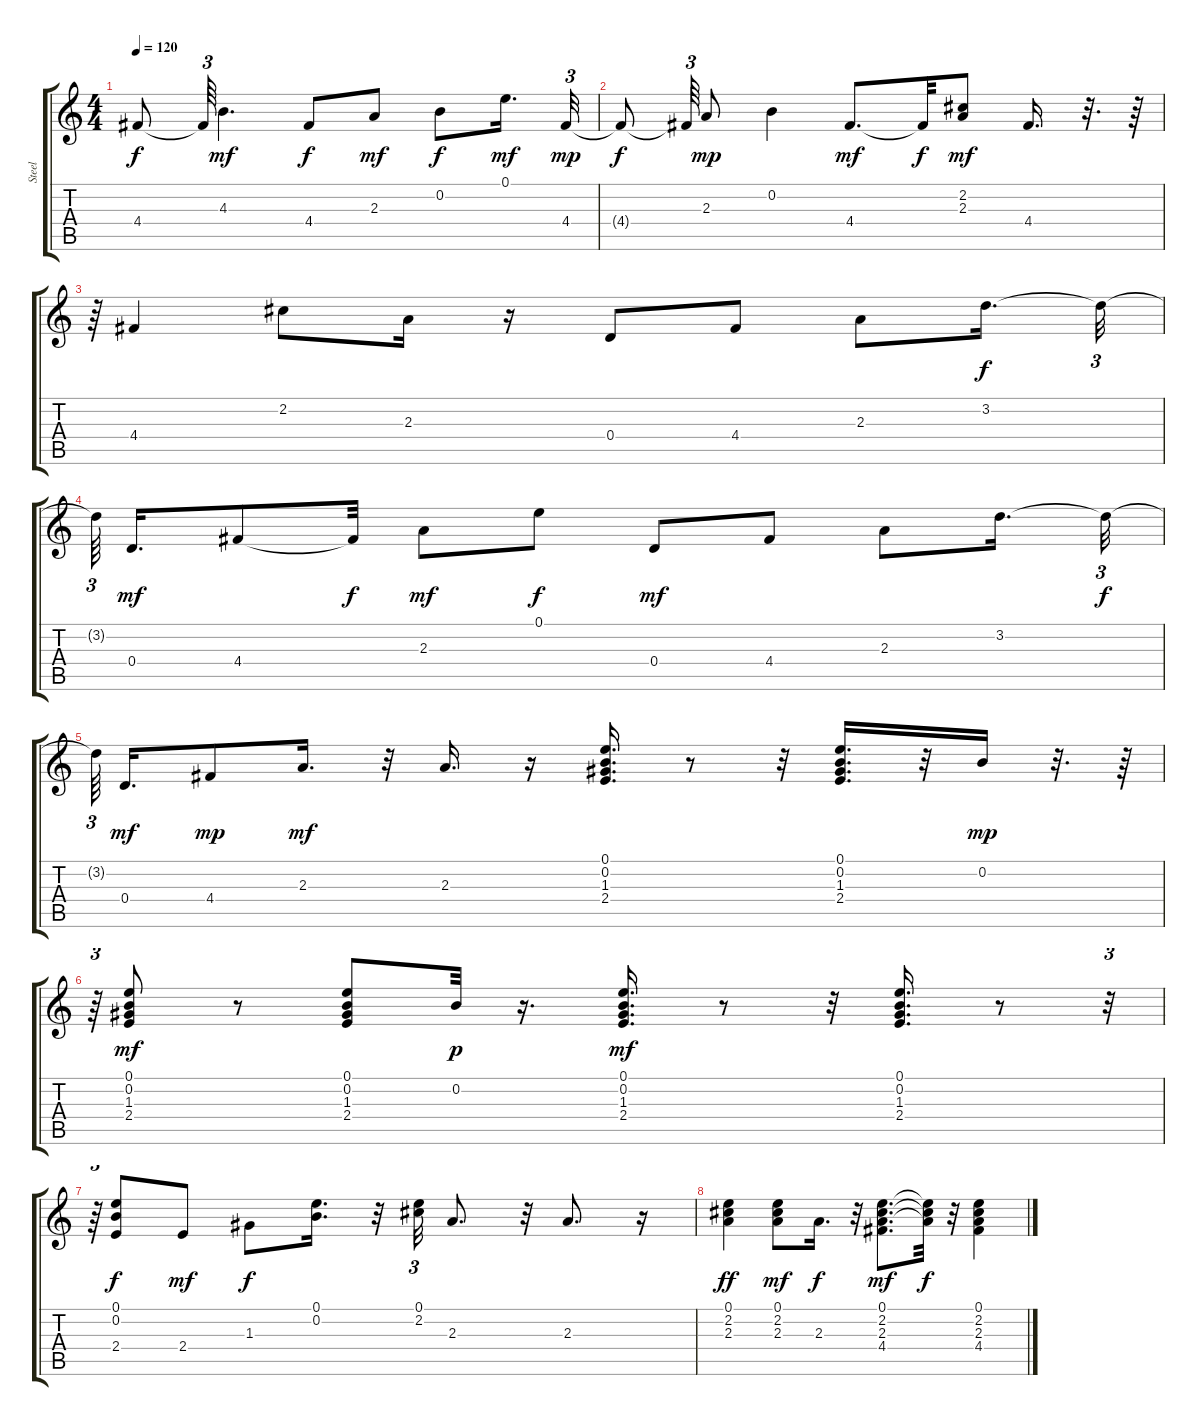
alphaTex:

\track ("Steel" "Steel") {instrument acousticguitarsteel}
\staff {score tabs}
\tuning (E4 B3 G3 D3 A2 E2) {hide}
\ts (4 4)
\tempo 120
\clef g2
\ks c
4.4{t}.8{dy f} 4.4{t}.64{tu (3 2)} 4.3.4{d dy mf} 4.4.8{dy f} 2.3.8{dy mf} 0.2.8{dy f} 0.1.16{d dy mf} 4.4.32{tu (3 2) dy mp} |
4.4{t}.8{dy f} 4.4{t}.64{tu (3 2)} 2.3.8{dy mp} 0.2.4 4.4.8{d dy mf} 4.4{t}.32{dy f} (2.2 2.3).8{dy mf} 4.4.16{d} r.32{d} r.64 |
r.64{tu (3 2)} 4.4.4 2.2.8 2.3.16 r.16 0.4.8 4.4.8 2.3.8 3.2.16{d dy f} 3.2{t}.32{tu (3 2)} |
3.2{t}.64{tu (3 2) beam splitsecondary} 0.4.16{d dy mf} 4.4.8 4.4{t}.32{dy f} 2.3.8{dy mf} 0.1.8{dy f} 0.4.8{dy mf} 4.4.8 2.3.8 3.2.16{d} 3.2{t}.32{tu (3 2) dy f} |
3.2{t}.64{tu (3 2) beam splitsecondary} 0.4.16{d dy mf} 4.4.8{dy mp} 2.3.16{d dy mf} r.32 2.3.16{d} r.16 (0.1 0.2 1.3 2.4).16{d} r.8 r.32 (0.1 0.2 1.3 2.4).16{d} r.32 0.2.16{dy mp} r.32{d} r.64 |
r.64{tu (3 2)} (0.1 0.2 1.3 2.4).8{dy mf} r.8 (0.1 0.2 1.3 2.4).8 0.2.32{dy p} r.16{d} (0.1 0.2 1.3 2.4).16{d dy mf} r.8 r.32 (0.1 0.2 1.3 2.4).16{d} r.8 r.32{tu (3 2)} |
r.64{tu (3 2)} (0.1 0.2 2.4).8{dy f} 2.4.8{dy mf} 1.3.8{dy f} (0.1 0.2).16{d} r.32 (0.1 2.2).32{tu (3 2)} 2.3.8{d} r.32 2.3.8{d} r.16 |
(0.1 2.2 2.3).4{dy ff} (0.1 2.2 2.3).8{dy mf} 2.3.16{d dy f} r.32 (0.1 2.2 2.3 4.4).8{d dy mf} (0.1{t} 2.2{t} 2.3{t}).32{dy f} r.32 (0.1 2.2 2.3 4.4).4
